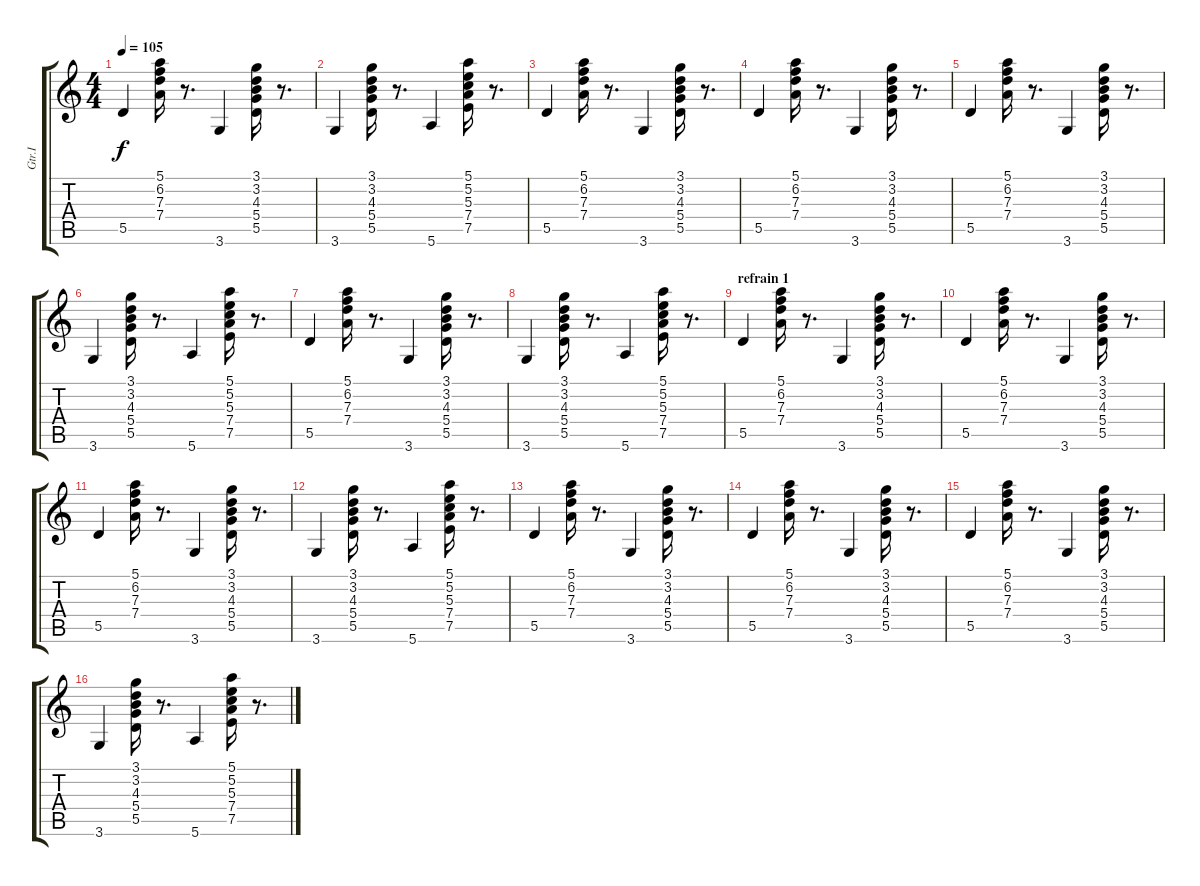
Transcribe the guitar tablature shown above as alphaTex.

\track ("Gtr.I" "Gtr.I") {instrument electricguitarjazz}
\staff {score tabs}
\tuning (E4 B3 G3 D3 A2 E2) {hide}
\ts (4 4)
\tempo 105
\clef g2
\ks c
5.5.4{dy f} (5.1 6.2 7.3 7.4).16 r.8{d} 3.6.4 (3.1 3.2 4.3 5.4 5.5).16 r.8{d} |
3.6.4 (3.1 3.2 4.3 5.4 5.5).16 r.8{d} 5.6.4 (5.1 5.2 5.3 7.4 7.5).16 r.8{d} |
5.5.4 (5.1 6.2 7.3 7.4).16 r.8{d} 3.6.4 (3.1 3.2 4.3 5.4 5.5).16 r.8{d} |
5.5.4 (5.1 6.2 7.3 7.4).16 r.8{d} 3.6.4 (3.1 3.2 4.3 5.4 5.5).16 r.8{d} |
5.5.4 (5.1 6.2 7.3 7.4).16 r.8{d} 3.6.4 (3.1 3.2 4.3 5.4 5.5).16 r.8{d} |
3.6.4 (3.1 3.2 4.3 5.4 5.5).16 r.8{d} 5.6.4 (5.1 5.2 5.3 7.4 7.5).16 r.8{d} |
5.5.4 (5.1 6.2 7.3 7.4).16 r.8{d} 3.6.4 (3.1 3.2 4.3 5.4 5.5).16 r.8{d} |
3.6.4 (3.1 3.2 4.3 5.4 5.5).16 r.8{d} 5.6.4 (5.1 5.2 5.3 7.4 7.5).16 r.8{d} |
\section ("" "refrain 1")
5.5.4 (5.1 6.2 7.3 7.4).16 r.8{d} 3.6.4 (3.1 3.2 4.3 5.4 5.5).16 r.8{d} |
5.5.4 (5.1 6.2 7.3 7.4).16 r.8{d} 3.6.4 (3.1 3.2 4.3 5.4 5.5).16 r.8{d} |
5.5.4 (5.1 6.2 7.3 7.4).16 r.8{d} 3.6.4 (3.1 3.2 4.3 5.4 5.5).16 r.8{d} |
3.6.4 (3.1 3.2 4.3 5.4 5.5).16 r.8{d} 5.6.4 (5.1 5.2 5.3 7.4 7.5).16 r.8{d} |
5.5.4 (5.1 6.2 7.3 7.4).16 r.8{d} 3.6.4 (3.1 3.2 4.3 5.4 5.5).16 r.8{d} |
5.5.4 (5.1 6.2 7.3 7.4).16 r.8{d} 3.6.4 (3.1 3.2 4.3 5.4 5.5).16 r.8{d} |
5.5.4 (5.1 6.2 7.3 7.4).16 r.8{d} 3.6.4 (3.1 3.2 4.3 5.4 5.5).16 r.8{d} |
3.6.4 (3.1 3.2 4.3 5.4 5.5).16 r.8{d} 5.6.4 (5.1 5.2 5.3 7.4 7.5).16 r.8{d}
